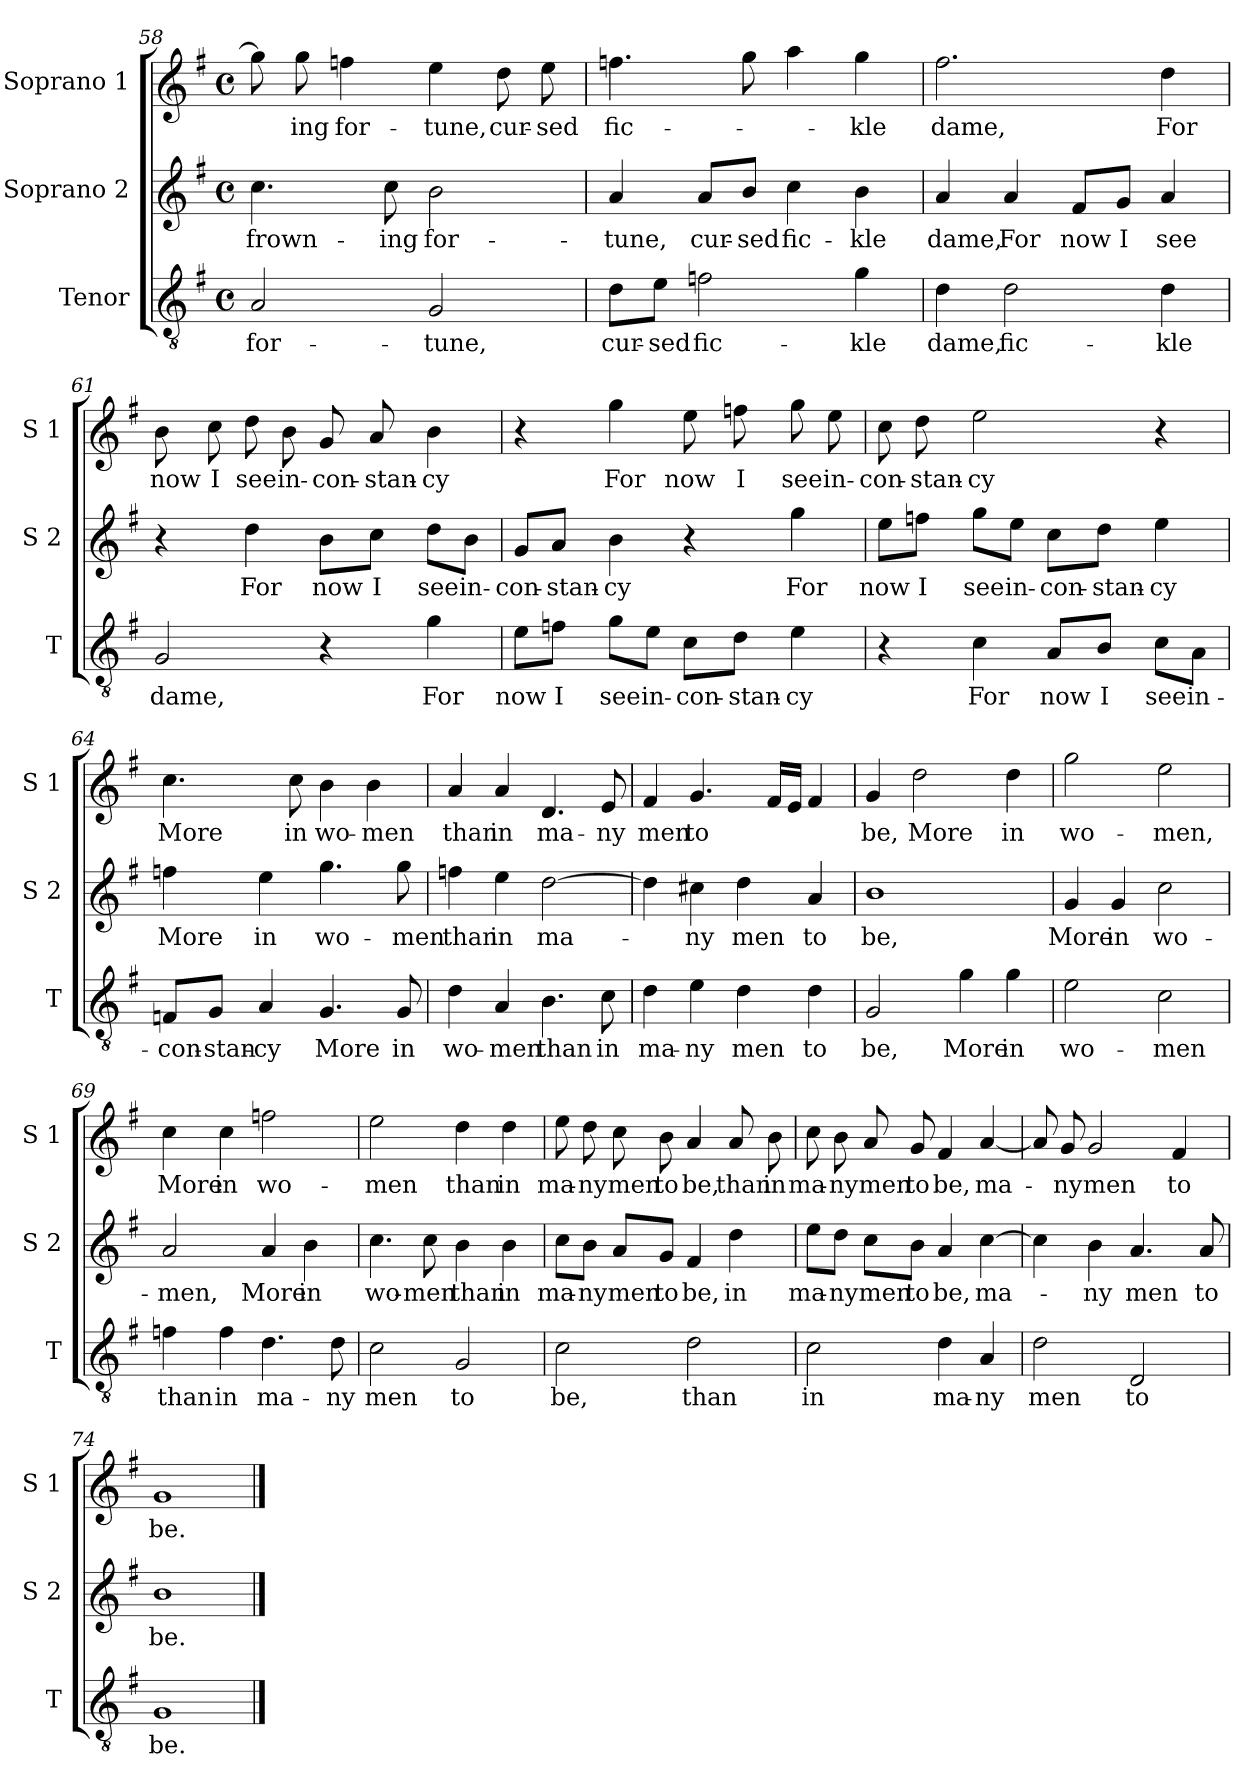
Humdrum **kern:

**kern	**text	**kern	**text	**kern	**text
*part3	*part3	*part2	*part2	*part1	*part1
*staff3	*staff3	*staff2	*staff2	*staff1	*staff1
*I"Tenor	*	*I"Soprano 2	*	*I"Soprano 1	*
*I'T	*	*I'S 2	*	*I'S 1	*
*clefGv2	*	*clefG2	*	*clefG2	*
*k[f#]	*	*k[f#]	*	*k[f#]	*
*G:	*	*G:	*	*G:	*
*M4/4	*	*M4/4	*	*M4/4	*
*met(c)	*	*met(c)	*	*met(c)	*
=58	=58	=58	=58	=58	=58
!	!LO:LY:b	!	!LO:LY:b	!	!
2A/	for-	4.cc\	frown-	8gg\]	.
!	!	!	!	!	!LO:LY:b
.	.	.	.	8gg\	-ing
!	!	!	!	!	!LO:LY:b
.	.	.	.	4ffn\	for-
!	!	!	!LO:LY:b	!	!
.	.	8cc\	-ing	.	.
!	!LO:LY:b	!	!LO:LY:b	!	!LO:LY:b
2G/	-tune,	2b\	for-	4ee\	-tune,
!	!	!	!	!	!LO:LY:b
.	.	.	.	8dd\	cur-
!	!	!	!	!	!LO:LY:b
.	.	.	.	8ee\	-sed
=59	=59	=59	=59	=59	=59
!	!LO:LY:b	!	!LO:LY:b	!	!LO:LY:b
8d\L	cur-	4a/	-tune,	4.ffn\	fic-
!	!LO:LY:b	!	!	!	!
8e\J	-sed	.	.	.	.
!	!LO:LY:b	!	!LO:LY:b	!	!
2fn\	fic-	8a/L	cur-	.	.
!	!	!	!LO:LY:b	!	!
.	.	8b/J	-sed	8gg\	.
!	!	!	!LO:LY:b	!	!
.	.	4cc\	fic-	4aa\	.
!	!LO:LY:b	!	!LO:LY:b	!	!LO:LY:b
4g\	-kle	4b\	-kle	4gg\	-kle
=60	=60	=60	=60	=60	=60
!	!LO:LY:b	!	!LO:LY:b	!	!LO:LY:b
4d\	dame,	4a/	dame,	2.ff#\	dame,
!	!LO:LY:b	!	!LO:LY:b	!	!
2d\	fic-	4a/	For	.	.
!	!	!	!LO:LY:b	!	!
.	.	8f#/L	now	.	.
!	!	!	!LO:LY:b	!	!
.	.	8g/J	I	.	.
!	!LO:LY:b	!	!LO:LY:b	!	!LO:LY:b
4d\	-kle	4a/	see	4dd\	For
!!LO:PB:g=z
=61	=61	=61	=61	=61	=61
!	!LO:LY:b	!	!	!	!LO:LY:b
2G/	dame,	4r	.	8b\	now
!	!	!	!	!	!LO:LY:b
.	.	.	.	8cc\	I
!	!	!	!LO:LY:b	!	!LO:LY:b
.	.	4dd\	For	8dd\	see
!	!	!	!	!	!LO:LY:b
.	.	.	.	8b\	in-
!	!	!	!LO:LY:b	!	!LO:LY:b
4r	.	8b\L	now	8g/	-con-
!	!	!	!LO:LY:b	!	!LO:LY:b
.	.	8cc\J	I	8a/	-stan-
!	!LO:LY:b	!	!LO:LY:b	!	!LO:LY:b
4g\	For	8dd\L	see	4b\	-cy
!	!	!	!LO:LY:b	!	!
.	.	8b\J	in-	.	.
=62	=62	=62	=62	=62	=62
!	!LO:LY:b	!	!LO:LY:b	!	!
8e\L	now	8g/L	-con-	4r	.
!	!LO:LY:b	!	!LO:LY:b	!	!
8fn\J	I	8a/J	-stan-	.	.
!	!LO:LY:b	!	!LO:LY:b	!	!LO:LY:b
8g\L	see	4b\	-cy	4gg\	For
!	!LO:LY:b	!	!	!	!
8e\J	in-	.	.	.	.
!	!LO:LY:b	!	!	!	!LO:LY:b
8c\L	-con-	4r	.	8ee\	now
!	!LO:LY:b	!	!	!	!LO:LY:b
8d\J	-stan-	.	.	8ffn\	I
!	!LO:LY:b	!	!LO:LY:b	!	!LO:LY:b
4e\	-cy	4gg\	For	8gg\	see
!	!	!	!	!	!LO:LY:b
.	.	.	.	8ee\	in-
=63	=63	=63	=63	=63	=63
!	!	!	!LO:LY:b	!	!LO:LY:b
4r	.	8ee\L	now	8cc\	-con-
!	!	!	!LO:LY:b	!	!LO:LY:b
.	.	8ffn\J	I	8dd\	-stan-
!	!LO:LY:b	!	!LO:LY:b	!	!LO:LY:b
4c\	For	8gg\L	see	2ee\	-cy
!	!	!	!LO:LY:b	!	!
.	.	8ee\J	in-	.	.
!	!LO:LY:b	!	!LO:LY:b	!	!
8A/L	now	8cc\L	-con-	.	.
!	!LO:LY:b	!	!LO:LY:b	!	!
8B/J	I	8dd\J	-stan-	.	.
!	!LO:LY:b	!	!LO:LY:b	!	!
8c\L	see	4ee\	-cy	4r	.
!	!LO:LY:b	!	!	!	!
8A\J	in-	.	.	.	.
!!LO:LB:g=z
=64	=64	=64	=64	=64	=64
!	!LO:LY:b	!	!LO:LY:b	!	!LO:LY:b
8Fn/L	-con-	4ffn\	More	4.cc\	More
!	!LO:LY:b	!	!	!	!
8G/J	-stan-	.	.	.	.
!	!LO:LY:b	!	!LO:LY:b	!	!
4A/	-cy	4ee\	in	.	.
!	!	!	!	!	!LO:LY:b
.	.	.	.	8cc\	in
!	!LO:LY:b	!	!LO:LY:b	!	!LO:LY:b
4.G/	More	4.gg\	wo-	4b\	wo-
!	!	!	!	!	!LO:LY:b
.	.	.	.	4b\	-men
!	!LO:LY:b	!	!LO:LY:b	!	!
8G/	in	8gg\	-men	.	.
=65	=65	=65	=65	=65	=65
!	!LO:LY:b	!	!LO:LY:b	!	!LO:LY:b
4d\	wo-	4ffn\	than	4a/	than
!	!LO:LY:b	!	!LO:LY:b	!	!LO:LY:b
4A/	-men	4ee\	in	4a/	in
!	!LO:LY:b	!	!LO:LY:b	!	!LO:LY:b
4.B\	than	[2dd\	ma-	4.d/	ma-
!	!LO:LY:b	!	!	!	!LO:LY:b
8c\	in	.	.	8e/	-ny
=66	=66	=66	=66	=66	=66
!	!LO:LY:b	!	!	!	!LO:LY:b
4d\	ma-	4dd\]	.	4f#/	men
!	!LO:LY:b	!	!LO:LY:b	!	!LO:LY:b
4e\	-ny	4cc#X\	-ny	4.g/	to
!	!LO:LY:b	!	!LO:LY:b	!	!
4d\	men	4dd\	men	.	.
.	.	.	.	16f#/LL	.
.	.	.	.	16e/JJ	.
!	!LO:LY:b	!	!LO:LY:b	!	!
4d\	to	4a/	to	4f#/	.
=67	=67	=67	=67	=67	=67
!	!LO:LY:b	!	!LO:LY:b	!	!LO:LY:b
2G/	be,	1b	be,	4g/	be,
!	!	!	!	!	!LO:LY:b
.	.	.	.	2dd\	More
!	!LO:LY:b	!	!	!	!
4g\	More	.	.	.	.
!	!LO:LY:b	!	!	!	!LO:LY:b
4g\	in	.	.	4dd\	in
=68	=68	=68	=68	=68	=68
!	!LO:LY:b	!	!LO:LY:b	!	!LO:LY:b
2e\	wo-	4g/	More	2gg\	wo-
!	!	!	!LO:LY:b	!	!
.	.	4g/	in	.	.
!	!LO:LY:b	!	!LO:LY:b	!	!LO:LY:b
2c\	-men	2cc\	wo-	2ee\	-men,
!!LO:LB:g=z
=69	=69	=69	=69	=69	=69
!	!LO:LY:b	!	!LO:LY:b	!	!LO:LY:b
4fn\	than	2a/	-men,	4cc\	More
!	!LO:LY:b	!	!	!	!LO:LY:b
4f\	in	.	.	4cc\	in
!	!LO:LY:b	!	!LO:LY:b	!	!LO:LY:b
4.d\	ma-	4a/	More	2ffn\	wo-
!	!	!	!LO:LY:b	!	!
.	.	4b\	in	.	.
!	!LO:LY:b	!	!	!	!
8d\	-ny	.	.	.	.
=70	=70	=70	=70	=70	=70
!	!LO:LY:b	!	!LO:LY:b	!	!LO:LY:b
2c\	men	4.cc\	wo-	2ee\	-men
!	!	!	!LO:LY:b	!	!
.	.	8cc\	-men	.	.
!	!LO:LY:b	!	!LO:LY:b	!	!LO:LY:b
2G/	to	4b\	than	4dd\	than
!	!	!	!LO:LY:b	!	!LO:LY:b
.	.	4b\	in	4dd\	in
=71	=71	=71	=71	=71	=71
!	!LO:LY:b	!	!LO:LY:b	!	!LO:LY:b
2c\	be,	8cc\L	ma-	8ee\	ma-
!	!	!	!LO:LY:b	!	!LO:LY:b
.	.	8b\J	-ny	8dd\	-ny
!	!	!	!LO:LY:b	!	!LO:LY:b
.	.	8a/L	men	8cc\	men
!	!	!	!LO:LY:b	!	!LO:LY:b
.	.	8g/J	to	8b\	to
!	!LO:LY:b	!	!LO:LY:b	!	!LO:LY:b
2d\	than	4f#/	be,	4a/	be,
!	!	!	!LO:LY:b	!	!LO:LY:b
.	.	4dd\	in	8a/	than
!	!	!	!	!	!LO:LY:b
.	.	.	.	8b\	in
!!LO:LB:g=z
=72	=72	=72	=72	=72	=72
!	!LO:LY:b	!	!LO:LY:b	!	!LO:LY:b
2c\	in	8ee\L	ma-	8cc\	ma-
!	!	!	!LO:LY:b	!	!LO:LY:b
.	.	8dd\J	-ny	8b\	-ny
!	!	!	!LO:LY:b	!	!LO:LY:b
.	.	8cc\L	men	8a/	men
!	!	!	!LO:LY:b	!	!LO:LY:b
.	.	8b\J	to	8g/	to
!	!LO:LY:b	!	!LO:LY:b	!	!LO:LY:b
4d\	ma-	4a/	be,	4f#/	be,
!	!LO:LY:b	!	!LO:LY:b	!	!LO:LY:b
4A/	-ny	[4cc\	ma-	[4a/	ma-
=73	=73	=73	=73	=73	=73
!	!LO:LY:b	!	!	!	!
2d\	men	4cc\]	.	8a/]	.
!	!	!	!	!	!LO:LY:b
.	.	.	.	8g/	-ny
!	!	!	!LO:LY:b	!	!LO:LY:b
.	.	4b\	-ny	2g/	men
!	!LO:LY:b	!	!LO:LY:b	!	!
2D/	to	4.a/	men	.	.
!	!	!	!	!	!LO:LY:b
.	.	.	.	4f#/	to
!	!	!	!LO:LY:b	!	!
.	.	8a/	to	.	.
=74	=74	=74	=74	=74	=74
!	!LO:LY:b	!	!LO:LY:b	!	!LO:LY:b
1G	be.	1b	be.	1g	be.
==	==	==	==	==	==
*-	*-	*-	*-	*-	*-
